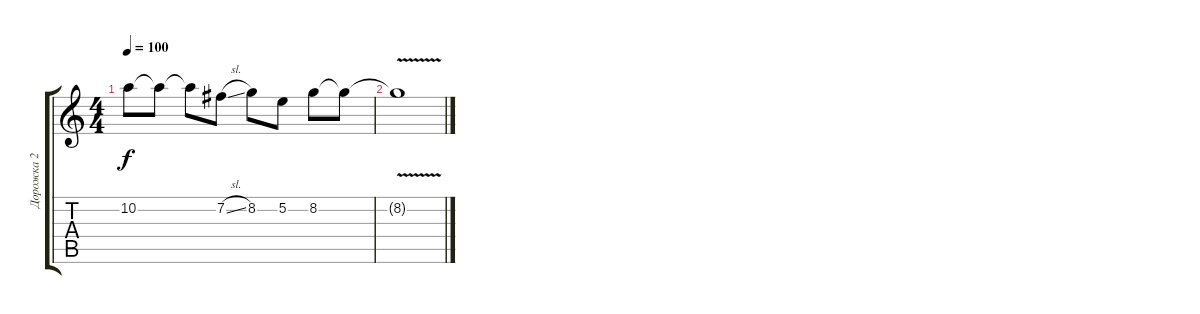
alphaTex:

\track ("Дорожка 2" "Дорожка 2") {instrument electricguitarjazz}
\staff {score tabs}
\tuning (E4 B3 G3 D3 A2 E2) {hide}
\ts (4 4)
\tempo 100
\clef g2
\ks c
10.2{t}.8{dy f} 10.2{t}.8 10.2{t}.8 7.2{sl}.8 8.2.8 5.2.8 8.2.8 8.2{t}.8 |
8.2{v t}.1
